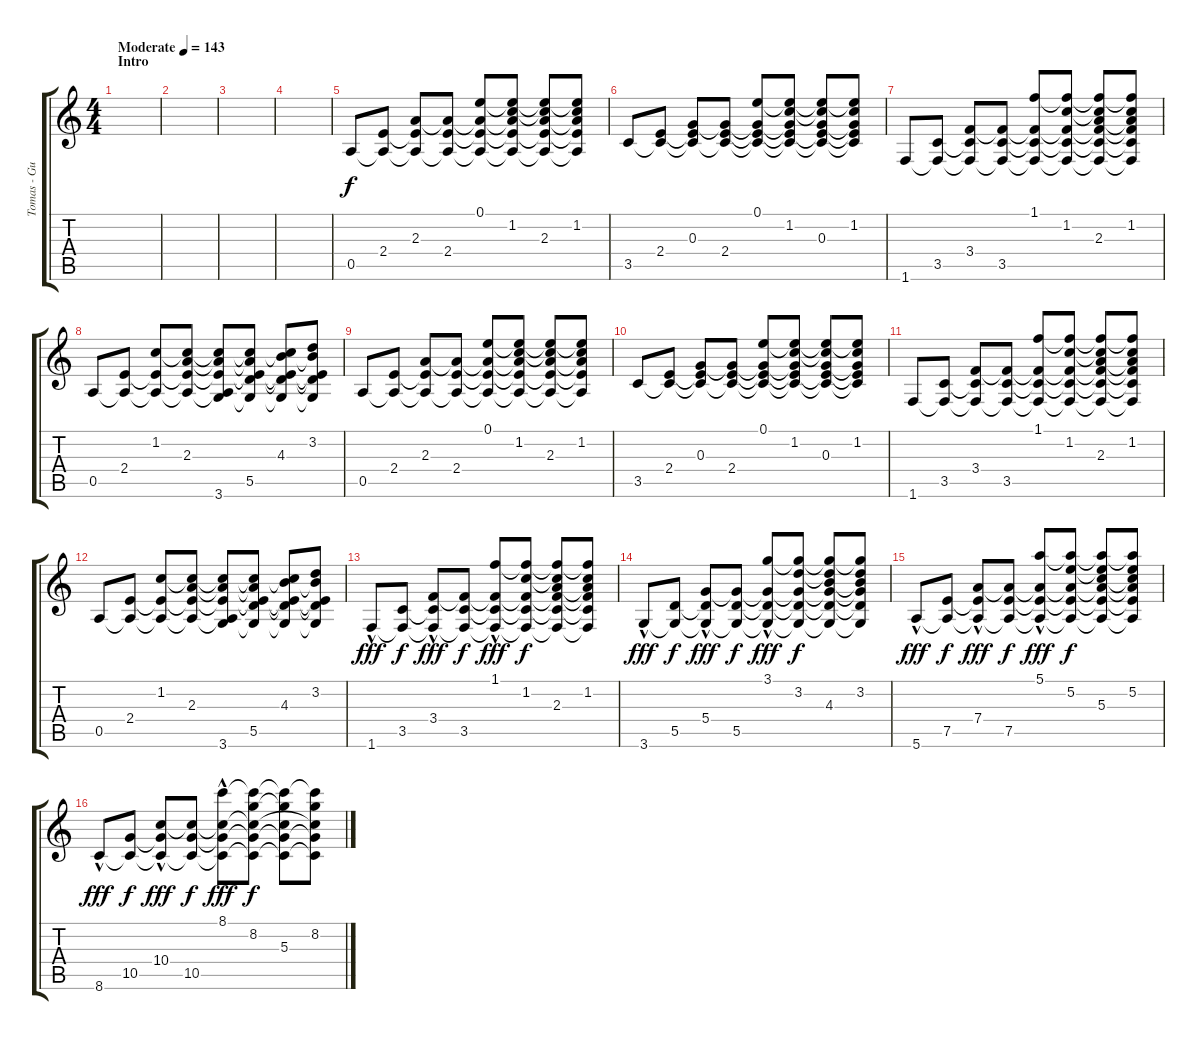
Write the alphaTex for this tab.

\track ("Tomas - Guitar" "Tomas - Gu") {instrument electricguitarclean}
\staff {score tabs}
\tuning (E4 B3 G3 D3 A2 E2) {hide}
\ts (4 4)
\section ("" "Intro")
\tempo (143 "Moderate")
\clef g2
\ks c
|
|
|
|
0.5.8 (2.4 0.5{t}).8 (2.3 2.4{t} 0.5{t}).8 (2.3{t} 2.4 0.5{t}).8 (0.1 2.3{t} 2.4{t} 0.5{t}).8 (0.1{t} 1.2 2.3{t} 2.4{t} 0.5{t}).8 (0.1{t} 1.2{t} 2.3 2.4{t} 0.5{t}).8 (0.1{t} 1.2 2.3{t} 2.4{t} 0.5{t}).8 |
3.5.8 (2.4 3.5{t}).8 (0.3 2.4{t} 3.5{t}).8 (0.3{t} 2.4 3.5{t}).8 (0.1 0.3{t} 2.4{t} 3.5{t}).8 (0.1{t} 1.2 0.3{t} 2.4{t} 3.5{t}).8 (0.1{t} 1.2{t} 0.3 2.4{t} 3.5{t}).8 (0.1{t} 1.2 0.3{t} 2.4{t} 3.5{t}).8 |
1.6.8 (3.5 1.6{t}).8 (3.4 3.5{t} 1.6{t}).8 (3.4{t} 3.5 1.6{t}).8 (1.1 3.4{t} 3.5{t} 1.6{t}).8 (1.1{t} 1.2 3.4{t} 3.5{t} 1.6{t}).8 (1.1{t} 1.2{t} 2.3 3.4{t} 3.5{t} 1.6{t}).8 (1.1{t} 1.2 2.3{t} 3.4{t} 3.5{t} 1.6{t}).8 |
0.5.8 (2.4 0.5{t}).8 (1.2 2.4{t} 0.5{t}).8 (1.2{t} 2.3 2.4{t} 0.5{t}).8 (1.2{t} 2.3{t} 2.4{t} 0.5{t} 3.6).8 (1.2{t} 2.3{t} 2.4{t} 5.5 3.6{t}).8 (1.2{t} 4.3 2.4{t} 5.5{t} 3.6{t}).8 (3.2 4.3{t} 2.4{t} 5.5{t} 3.6{t}).8 |
0.5.8 (2.4 0.5{t}).8 (2.3 2.4{t} 0.5{t}).8 (2.3{t} 2.4 0.5{t}).8 (0.1 2.3{t} 2.4{t} 0.5{t}).8 (0.1{t} 1.2 2.3{t} 2.4{t} 0.5{t}).8 (0.1{t} 1.2{t} 2.3 2.4{t} 0.5{t}).8 (0.1{t} 1.2 2.3{t} 2.4{t} 0.5{t}).8 |
3.5.8 (2.4 3.5{t}).8 (0.3 2.4{t} 3.5{t}).8 (0.3{t} 2.4 3.5{t}).8 (0.1 0.3{t} 2.4{t} 3.5{t}).8 (0.1{t} 1.2 0.3{t} 2.4{t} 3.5{t}).8 (0.1{t} 1.2{t} 0.3 2.4{t} 3.5{t}).8 (0.1{t} 1.2 0.3{t} 2.4{t} 3.5{t}).8 |
1.6.8 (3.5 1.6{t}).8 (3.4 3.5{t} 1.6{t}).8 (3.4{t} 3.5 1.6{t}).8 (1.1 3.4{t} 3.5{t} 1.6{t}).8 (1.1{t} 1.2 3.4{t} 3.5{t} 1.6{t}).8 (1.1{t} 1.2{t} 2.3 3.4{t} 3.5{t} 1.6{t}).8 (1.1{t} 1.2 2.3{t} 3.4{t} 3.5{t} 1.6{t}).8 |
0.5.8 (2.4 0.5{t}).8 (1.2 2.4{t} 0.5{t}).8 (1.2{t} 2.3 2.4{t} 0.5{t}).8 (1.2{t} 2.3{t} 2.4{t} 0.5{t} 3.6).8 (1.2{t} 2.3{t} 2.4{t} 5.5 3.6{t}).8 (1.2{t} 4.3 2.4{t} 5.5{t} 3.6{t}).8 (3.2 4.3{t} 2.4{t} 5.5{t} 3.6{t}).8 |
1.6{hac}.8{dy fff} (3.5 1.6{t}).8{dy f} (3.4{hac} 3.5{t} 1.6{t}).8{dy fff} (3.4{t} 3.5 1.6{t}).8{dy f} (1.1{hac} 3.4{t} 3.5{t} 1.6{t}).8{dy fff} (1.1{t} 1.2 3.4{t} 3.5{t} 1.6{t}).8{dy f} (1.1{t} 1.2{t} 2.3 3.4{t} 3.5{t} 1.6{t}).8 (1.1{t} 1.2 2.3{t} 3.4{t} 3.5{t} 1.6{t}).8 |
3.6{hac}.8{dy fff} (5.5 3.6{t}).8{dy f} (5.4{hac} 5.5{t} 3.6{t}).8{dy fff} (5.4{t} 5.5 3.6{t}).8{dy f} (3.1{hac} 5.4{t} 5.5{t} 3.6{t}).8{dy fff} (3.1{t} 3.2 5.4{t} 5.5{t} 3.6{t}).8{dy f} (3.1{t} 3.2{t} 4.3 5.4{t} 5.5{t} 3.6{t}).8 (3.1{t} 3.2 4.3{t} 5.4{t} 5.5{t} 3.6{t}).8 |
5.6{hac}.8{dy fff} (7.5 5.6{t}).8{dy f} (7.4{hac} 7.5{t} 5.6{t}).8{dy fff} (7.4{t} 7.5 5.6{t}).8{dy f} (5.1{hac} 7.4{t} 7.5{t} 5.6{t}).8{dy fff} (5.1{t} 5.2 7.4{t} 7.5{t} 5.6{t}).8{dy f} (5.1{t} 5.2{t} 5.3 7.4{t} 7.5{t} 5.6{t}).8 (5.1{t} 5.2 5.3{t} 7.4{t} 7.5{t} 5.6{t}).8 |
8.6{hac}.8{dy fff} (10.5 8.6{t}).8{dy f} (10.4{hac} 10.5{t} 8.6{t}).8{dy fff} (10.4{t} 10.5 8.6{t}).8{dy f} (8.1{hac} 10.4{t} 10.5{t} 8.6{t}).8{dy fff} (8.1{t} 8.2 10.4{t} 10.5{t} 8.6{t}).8{dy f} (8.1{t} 8.2{t} 5.3 10.5{t} 8.6{t}).8 (8.1{t} 8.2 10.4{t} 10.5{t} 8.6{t}).8
